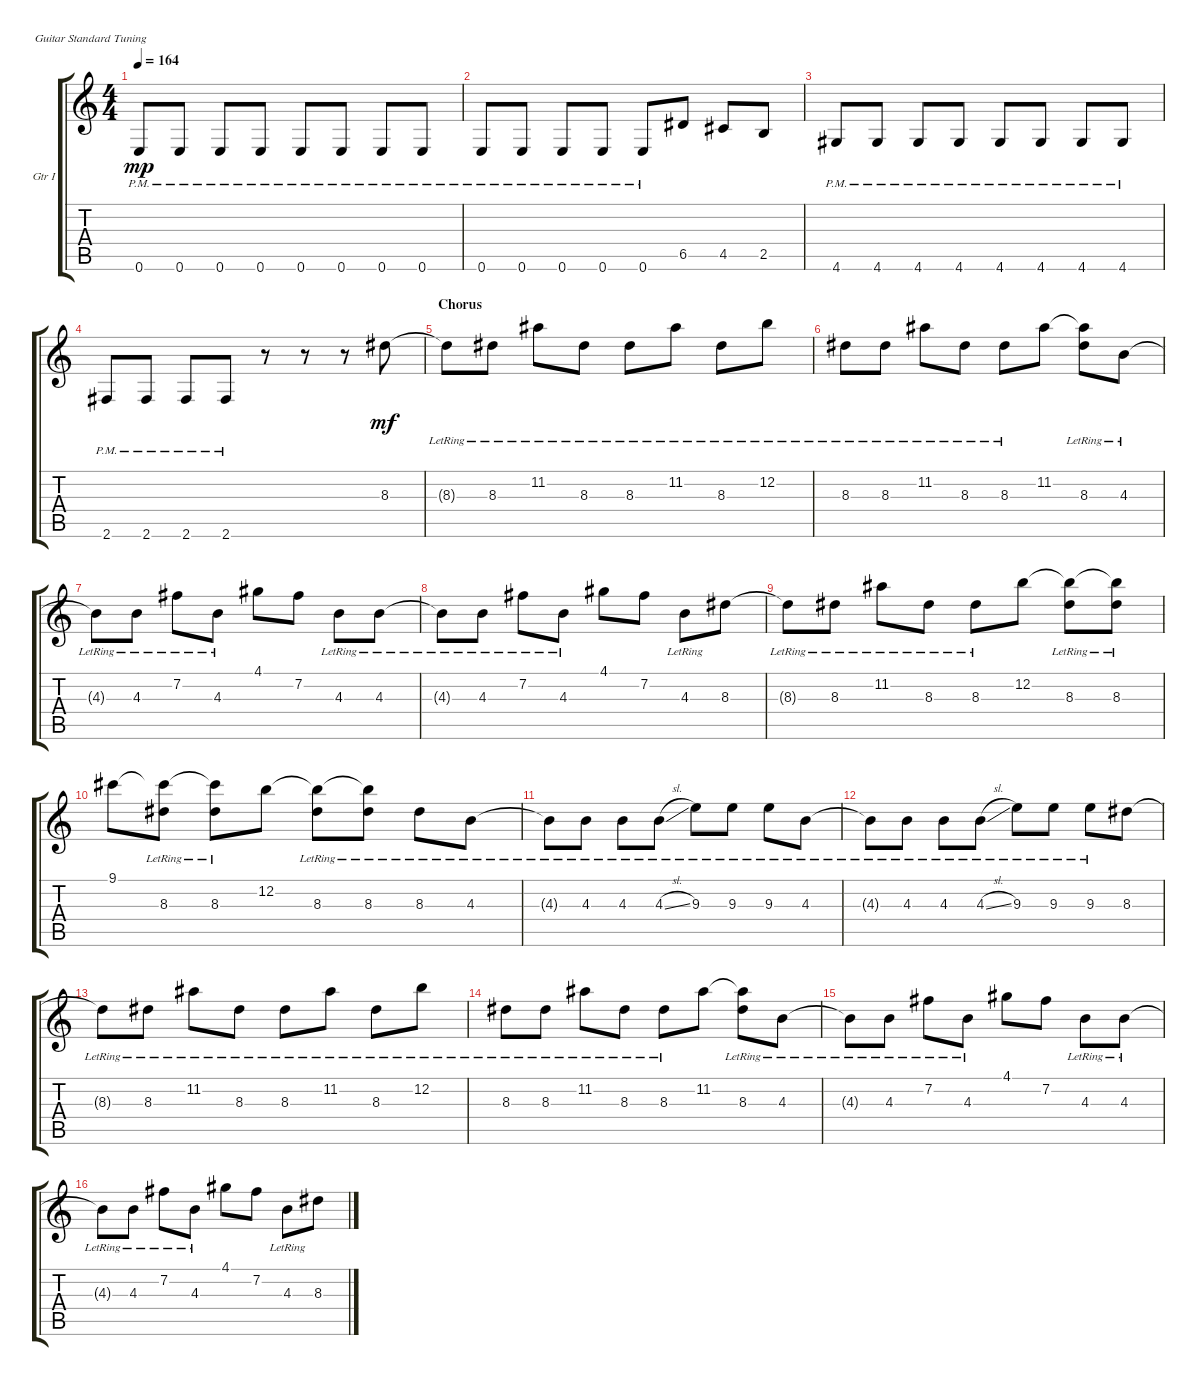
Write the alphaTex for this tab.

\defaultSystemsLayout 4
\bracketExtendMode groupsimilarinstruments
\firstSystemTrackNameOrientation horizontal
\otherSystemsTrackNameOrientation horizontal
\track ("Guitar I" "Gtr I") {instrument distortionguitar}
\staff {score tabs}
\tuning (E4 B3 G3 D3 A2 E2)
\ts (4 4)
\tempo 164
\clef g2
\scale
0.333333
\ks c
0.6{pm}.8{dy mp} 0.6{pm}.8 0.6{pm}.8 0.6{pm}.8 0.6{pm}.8 0.6{pm}.8 0.6{pm}.8 0.6{pm}.8 |
\scale
0.333333 0.6{pm}.8 0.6{pm}.8 0.6{pm}.8 0.6{pm}.8 0.6{pm}.8 6.5.8 4.5.8 2.5.8 |
\scale
0.333333 4.6{pm}.8 4.6{pm}.8 4.6{pm}.8 4.6{pm}.8 4.6{pm}.8 4.6{pm}.8 4.6{pm}.8 4.6{pm}.8 |
\scale
0.333333 2.6{pm}.8 2.6{pm}.8 2.6{pm}.8 2.6{pm}.8 r.8 r.8 r.8 8.3.8{dy mf} |
\section ("" "Chorus")
8.3{lr t}.8 8.3{lr}.8 11.2{lr}.8 8.3{lr}.8 8.3{lr}.8 11.2{lr}.8 8.3{lr}.8 12.2{lr}.8 |
8.3{lr}.8 8.3{lr}.8 11.2{lr}.8 8.3{lr}.8 8.3{lr}.8 11.2.8 (8.3{lr} 11.2{t}).8 4.3{lr}.8 |
4.3{lr t}.8 4.3{lr}.8 7.2{lr}.8 4.3{lr}.8 4.1.8 7.2.8 4.3{lr}.8 4.3{lr}.8 |
4.3{lr t}.8 4.3{lr}.8 7.2{lr}.8 4.3{lr}.8 4.1.8 7.2.8 4.3{lr}.8 8.3.8 |
8.3{lr t}.8 8.3{lr}.8 11.2{lr}.8 8.3{lr}.8 8.3{lr}.8 12.2.8 (8.3{lr} 12.2{t}).8 (8.3{lr} 12.2{t}).8 |
9.1.8 (8.3{lr} 9.1{t}).8 (8.3{lr} 9.1{t}).8 12.2.8 (8.3{lr} 12.2{t}).8 (8.3{lr} 12.2{t}).8 8.3{lr}.8 4.3{lr}.8 |
4.3{lr t}.8 4.3{lr}.8 4.3{lr}.8 4.3{sl lr}.8 9.3{lr}.8 9.3{lr}.8 9.3{lr}.8 4.3{lr}.8 |
4.3{lr t}.8 4.3{lr}.8 4.3{lr}.8 4.3{sl lr}.8 9.3{lr}.8 9.3{lr}.8 9.3{lr}.8 8.3.8 |
8.3{lr t}.8 8.3{lr}.8 11.2{lr}.8 8.3{lr}.8 8.3{lr}.8 11.2{lr}.8 8.3{lr}.8 12.2{lr}.8 |
8.3{lr}.8 8.3{lr}.8 11.2{lr}.8 8.3{lr}.8 8.3{lr}.8 11.2.8 (8.3{lr} 11.2{t}).8 4.3{lr}.8 |
4.3{lr t}.8 4.3{lr}.8 7.2{lr}.8 4.3{lr}.8 4.1.8 7.2.8 4.3{lr}.8 4.3{lr}.8 |
4.3{lr t}.8 4.3{lr}.8 7.2{lr}.8 4.3{lr}.8 4.1.8 7.2.8 4.3{lr}.8 8.3.8
